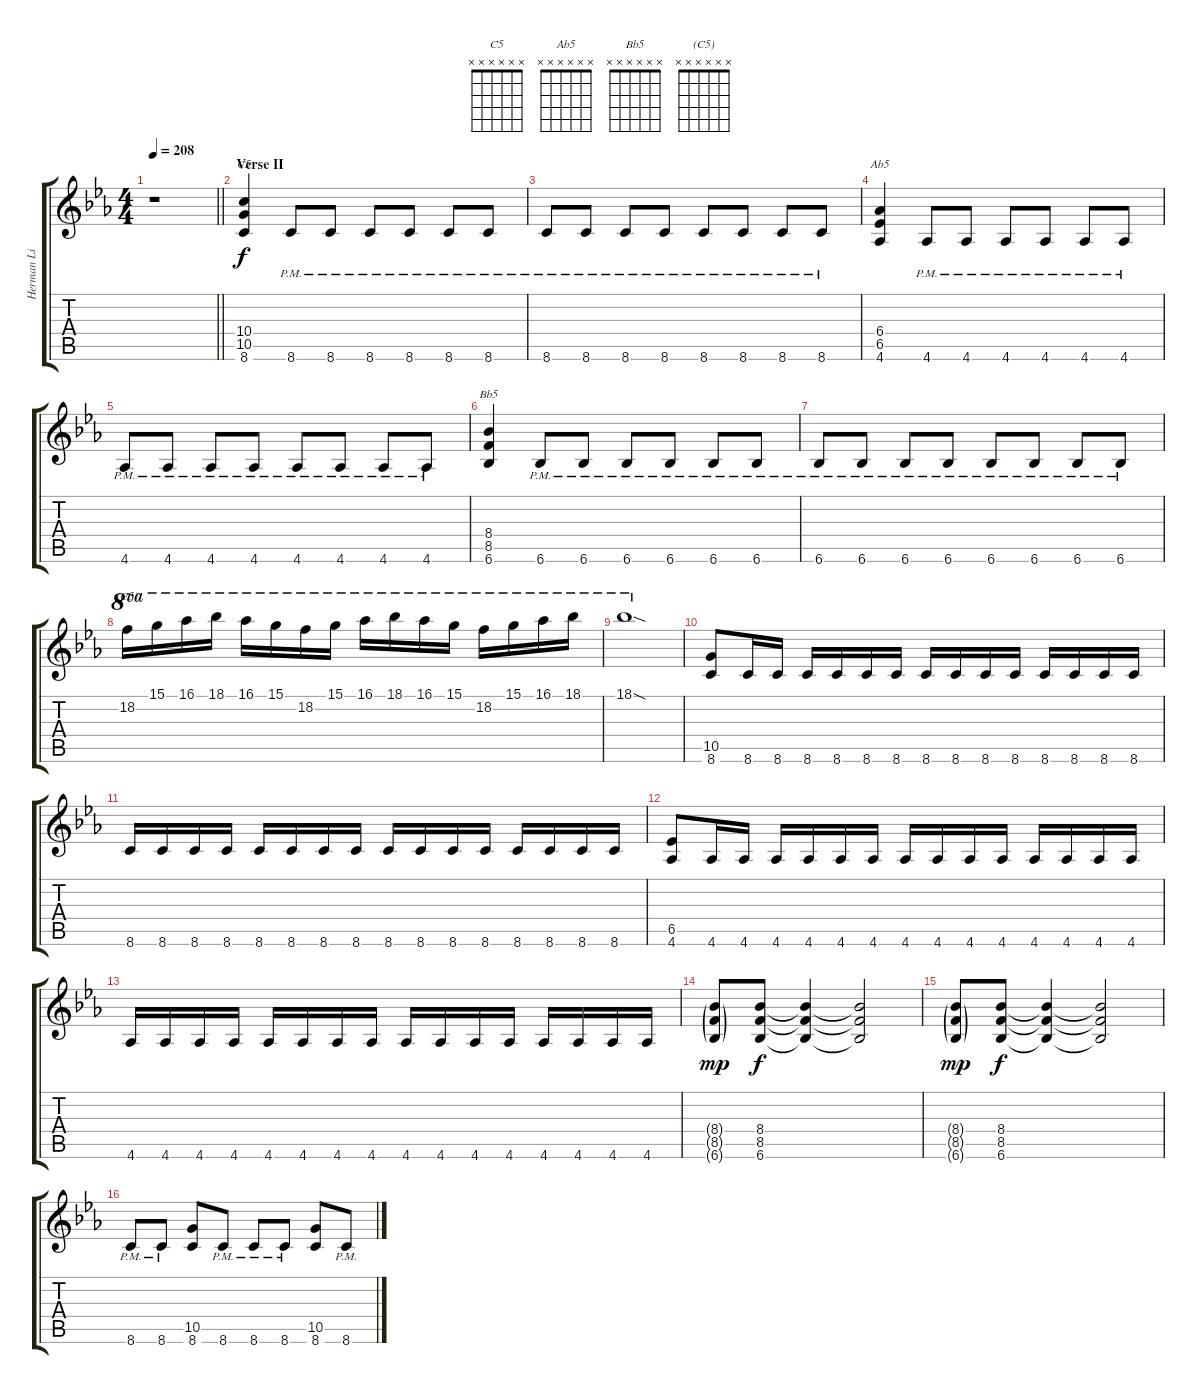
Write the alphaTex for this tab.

\track ("Herman Li (Lead 1 and Rhythm)" "Herman Li ") {instrument distortionguitar}
\staff {score tabs}
\tuning (E4 B3 G3 D3 A2 E2) {hide}
\chord ("C5" x x x x x x)
\chord ("Ab5" x x x x x x)
\chord ("Bb5" x x x x x x)
\chord ("(C5)" x x x x x x)
\ts (4 4)
\tempo 208
\clef g2
\barLineRight lightlight
\ks eb
r.1{dy f} |
\section ("" "Verse II")
(10.4 10.5 8.6).4{ch "C5"} 8.6{pm}.8 8.6{pm}.8 8.6{pm}.8 8.6{pm}.8 8.6{pm}.8 8.6{pm}.8 |
8.6{pm}.8 8.6{pm}.8 8.6{pm}.8 8.6{pm}.8 8.6{pm}.8 8.6{pm}.8 8.6{pm}.8 8.6{pm}.8 |
(6.4 6.5 4.6).4{ch "Ab5"} 4.6{pm}.8 4.6{pm}.8 4.6{pm}.8 4.6{pm}.8 4.6{pm}.8 4.6{pm}.8 |
4.6{pm}.8 4.6{pm}.8 4.6{pm}.8 4.6{pm}.8 4.6{pm}.8 4.6{pm}.8 4.6{pm}.8 4.6{pm}.8 |
(8.4 8.5 6.6).4{ch "Bb5"} 6.6{pm}.8 6.6{pm}.8 6.6{pm}.8 6.6{pm}.8 6.6{pm}.8 6.6{pm}.8 |
6.6{pm}.8 6.6{pm}.8 6.6{pm}.8 6.6{pm}.8 6.6{pm}.8 6.6{pm}.8 6.6{pm}.8 6.6{pm}.8 |
18.2.16{ch "(C5)" ot 8va} 15.1.16{ot 8va} 16.1.16{ot 8va} 18.1.16{ot 8va} 16.1.16{ot 8va} 15.1.16{ot 8va} 18.2.16{ot 8va} 15.1.16{ot 8va} 16.1.16{ot 8va} 18.1.16{ot 8va} 16.1.16{ot 8va} 15.1.16{ot 8va} 18.2.16{ot 8va} 15.1.16{ot 8va} 16.1.16{ot 8va} 18.1.16{ot 8va} |
18.1{sod}.1{ot 8va} |
(10.5 8.6).8 8.6.16 8.6.16 8.6.16 8.6.16 8.6.16 8.6.16 8.6.16 8.6.16 8.6.16 8.6.16 8.6.16 8.6.16 8.6.16 8.6.16 |
8.6.16 8.6.16 8.6.16 8.6.16 8.6.16 8.6.16 8.6.16 8.6.16 8.6.16 8.6.16 8.6.16 8.6.16 8.6.16 8.6.16 8.6.16 8.6.16 |
(6.5 4.6).8 4.6.16 4.6.16 4.6.16 4.6.16 4.6.16 4.6.16 4.6.16 4.6.16 4.6.16 4.6.16 4.6.16 4.6.16 4.6.16 4.6.16 |
4.6.16 4.6.16 4.6.16 4.6.16 4.6.16 4.6.16 4.6.16 4.6.16 4.6.16 4.6.16 4.6.16 4.6.16 4.6.16 4.6.16 4.6.16 4.6.16 |
(8.4{g} 8.5{g} 6.6{g}).8{dy mp} (8.4 8.5 6.6).8{dy f} (8.4{t} 8.5{t} 6.6{t}).4 (8.4{t} 8.5{t} 6.6{t}).2 |
(8.4{g} 8.5{g} 6.6{g}).8{dy mp} (8.4 8.5 6.6).8{dy f} (8.4{t} 8.5{t} 6.6{t}).4 (8.4{t} 8.5{t} 6.6{t}).2 |
8.6{pm}.8 8.6{pm}.8 (10.5 8.6).8 8.6{pm}.8 8.6{pm}.8 8.6{pm}.8 (10.5 8.6).8 8.6{pm}.8
